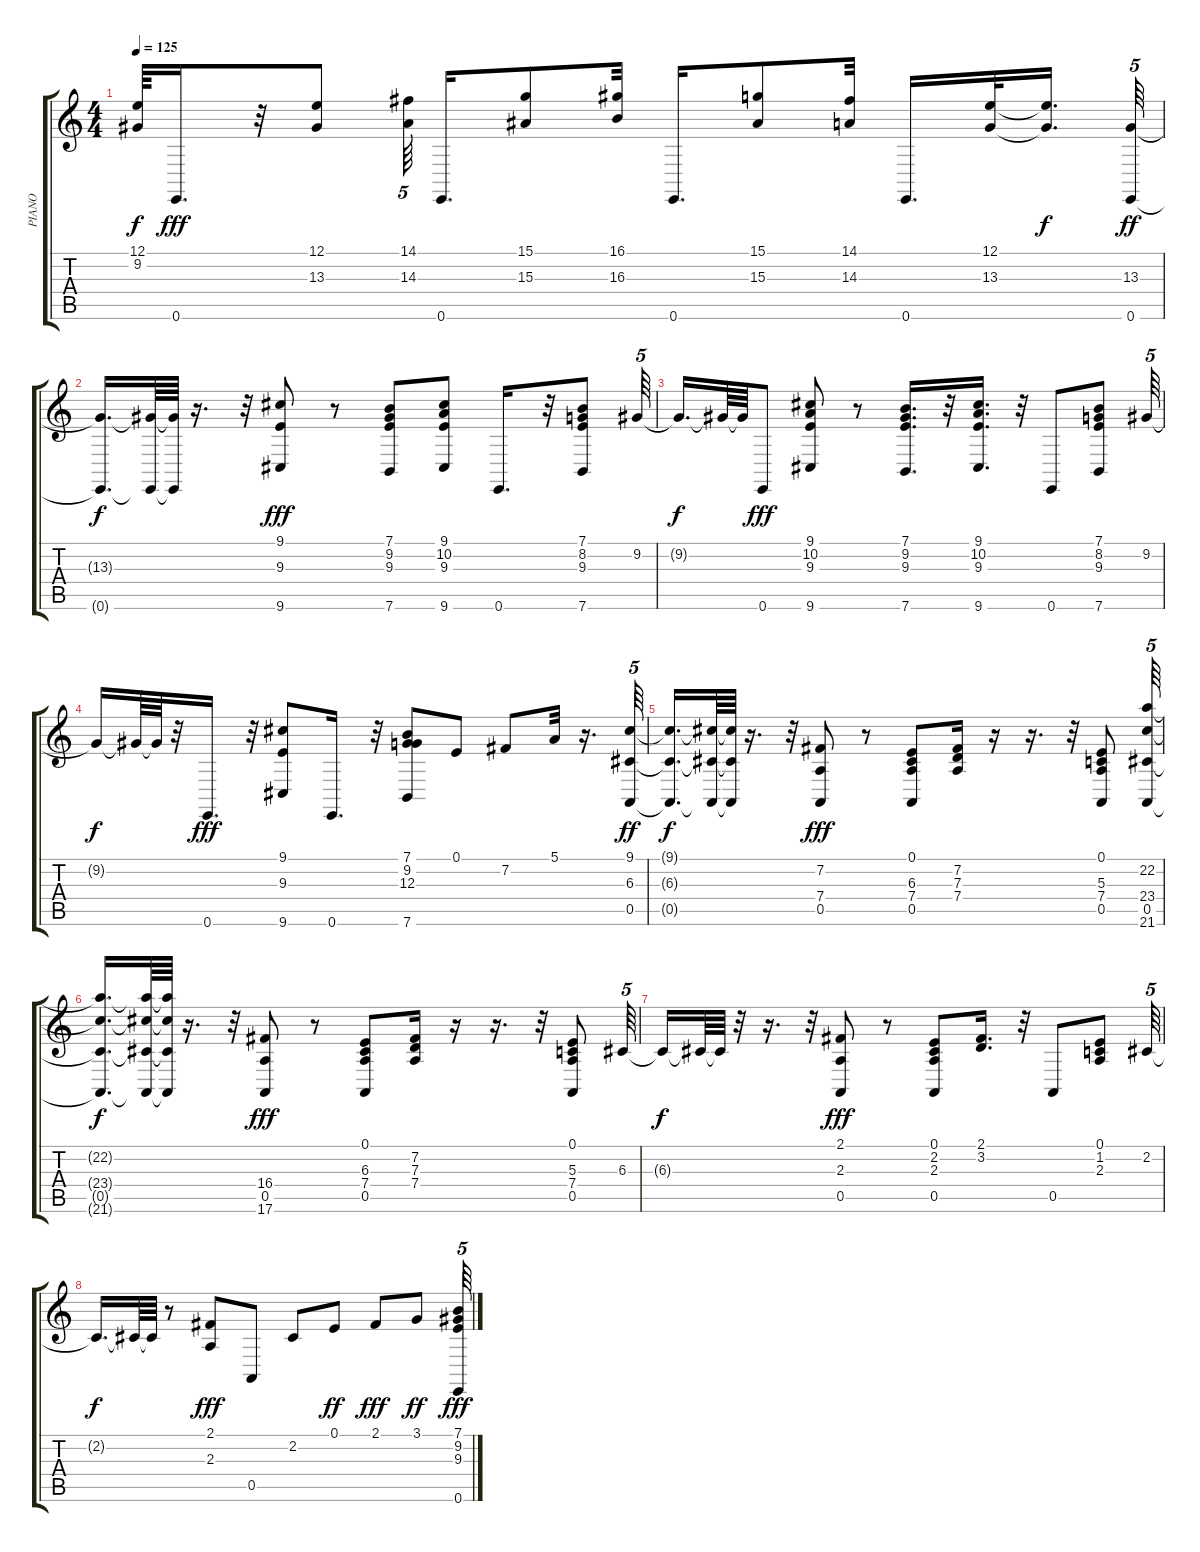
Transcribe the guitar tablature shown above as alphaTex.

\track ("PIANO" "PIANO") {instrument acousticgrandpiano}
\staff {score tabs}
\tuning (E4 B3 G3 D3 A2 E2) {hide}
\ts (4 4)
\tempo 125
\clef g2
\ks c
(12.1{t} 9.2{t}).64{dy f} 0.6.16{d dy fff} r.32 (12.1 13.3).8 (14.1 14.3).64{tu (5 4) beam splitsecondary} 0.6.16{d} (15.1 15.3).8 (16.1 16.3).32 0.6.16{d} (15.1 15.3).8 (14.1 14.3).32 0.6.16{d} (12.1 13.3).32 (12.1{t} 13.3{t}).16{d dy f beam splitsecondary} (13.3 0.6).64{tu (5 4) dy ff} |
(13.3{t} 0.6{t}).16{d dy f} (13.3{t} 0.6{t}).64 (13.3{t} 0.6{t}).64 r.16{d} r.32 (9.1 9.3 9.6).8{dy fff} r.8 (7.1 9.2 9.3 7.6).8 (9.1 10.2 9.3 9.6).8 0.6.16{d} r.32 (7.1 8.2 9.3 7.6).8 9.2.64{tu (5 4)} |
9.2{t}.16{d dy f} 9.2{t}.64 9.2{t}.64 0.6.8{dy fff} (9.1 10.2 9.3 9.6).8 r.8 (7.1 9.2 9.3 7.6).16{d} r.32 (9.1 10.2 9.3 9.6).16{d} r.32 0.6.8 (7.1 8.2 9.3 7.6).8 9.2.64{tu (5 4)} |
9.2{t}.16{dy f} 9.2{t}.64 9.2{t}.64 r.32 0.6.16{d dy fff} r.32 (9.1 9.3 9.6).8 0.6.16{d} r.32 (7.1 9.2 12.3 7.6).8 0.1.8 7.2.8 5.1.32 r.16{d} (9.1 6.3 0.5).64{tu (5 4) dy ff} |
(9.1{t} 6.3{t} 0.5{t}).16{d dy f} (9.1{t} 6.3{t} 0.5{t}).64 (9.1{t} 6.3{t} 0.5{t}).64 r.16{d} r.32 (7.2 7.4 0.5).8{dy fff} r.8 (0.1 6.3 7.4 0.5).8 (7.2 7.3 7.4).16 r.16 r.16{d} r.32 (0.1 5.3 7.4 0.5).8 (22.2 23.4 0.5 21.6).64{tu (5 4)} |
(22.2{t} 23.4{t} 0.5{t} 21.6{t}).16{d dy f} (22.2{t} 23.4{t} 0.5{t} 21.6{t}).64 (22.2{t} 23.4{t} 0.5{t} 21.6{t}).64 r.16{d} r.32 (16.4 0.5 17.6).8{dy fff} r.8 (0.1 6.3 7.4 0.5).8 (7.2 7.3 7.4).16 r.16 r.16{d} r.32 (0.1 5.3 7.4 0.5).8 6.3.64{tu (5 4)} |
6.3{t}.16{dy f} 6.3{t}.64 6.3{t}.64 r.32 r.16{d} r.32 (2.1 2.3 0.5).8{dy fff} r.8 (0.1 2.2 2.3 0.5).8 (2.1 3.2).16{d} r.32 0.5.8 (0.1 1.2 2.3).8 2.2.64{tu (5 4)} |
2.2{t}.16{d dy f} 2.2{t}.64 2.2{t}.64 r.8 (2.1 2.3).8{dy fff} 0.5.8 2.2.8 0.1.8{dy ff} 2.1.8{dy fff} 3.1.8{dy ff} (7.1 9.2 9.3 0.6).64{tu (5 4) dy fff}
